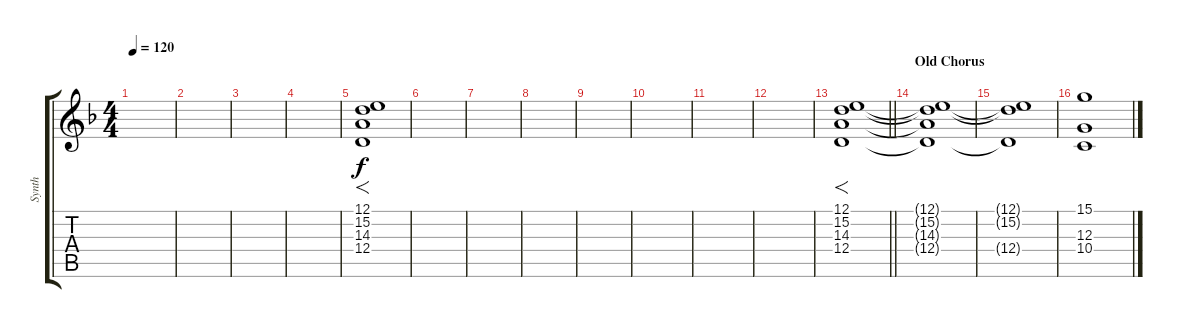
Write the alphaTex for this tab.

\track ("Synth" "Synth") {instrument stringensemble1}
\staff {score tabs}
\tuning (E4 B3 G3 D3 A2 E2) {hide}
\ts (4 4)
\tempo 120
\clef g2
\ks dminor
|
|
|
|
(12.1 15.2 14.3 12.4).1{f} |
|
|
|
|
|
|
|
\barLineRight lightlight
(12.1 15.2 14.3 12.4).1{f} |
\section ("" "Old Chorus")
(12.1{t} 15.2{t} 14.3{t} 12.4{t}).1 |
(12.1{t} 15.2{t} 12.4{t}).1 |
(15.1 12.3 10.4).1
